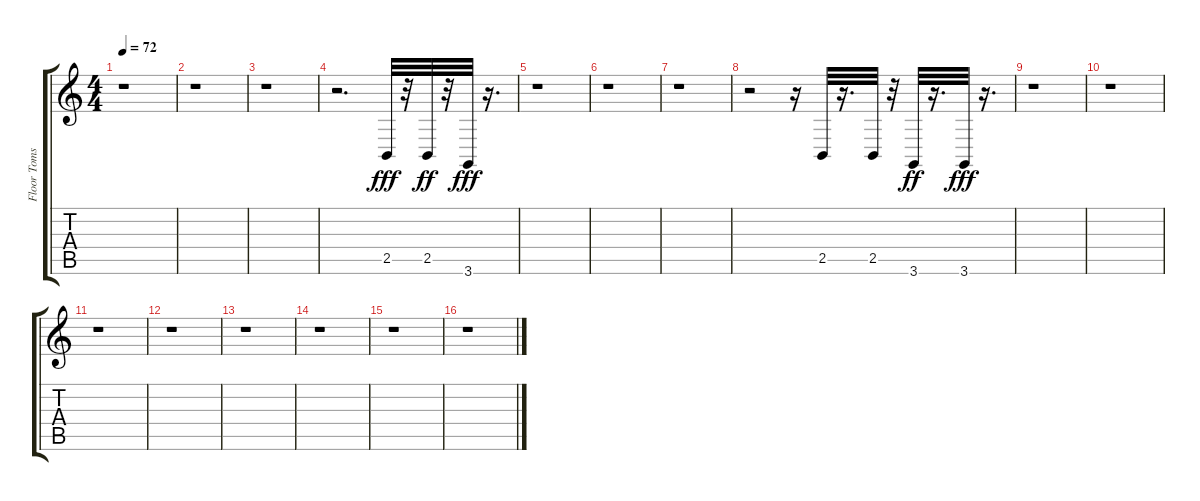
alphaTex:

\track ("Floor Toms" "Floor Toms") {instrument lead3calliope}
\staff {score tabs}
\tuning (E4 B3 G3 D3 A2 E2) {hide}
\ts (4 4)
\tempo 72
\clef g2
\ks c
r.1{dy fff} |
r.1 |
r.1 |
r.2{d} 2.5.32 r.32 2.5.32{dy ff} r.32 3.6.32{dy fff} r.16{d} |
r.1 |
r.1 |
r.1 |
r.2 r.16 2.5.32 r.16{d} 2.5.32 r.32 3.6.32{dy ff} r.16{d} 3.6.32{dy fff} r.16{d} |
r.1 |
r.1 |
r.1 |
r.1 |
r.1 |
r.1 |
r.1 |
r.1
